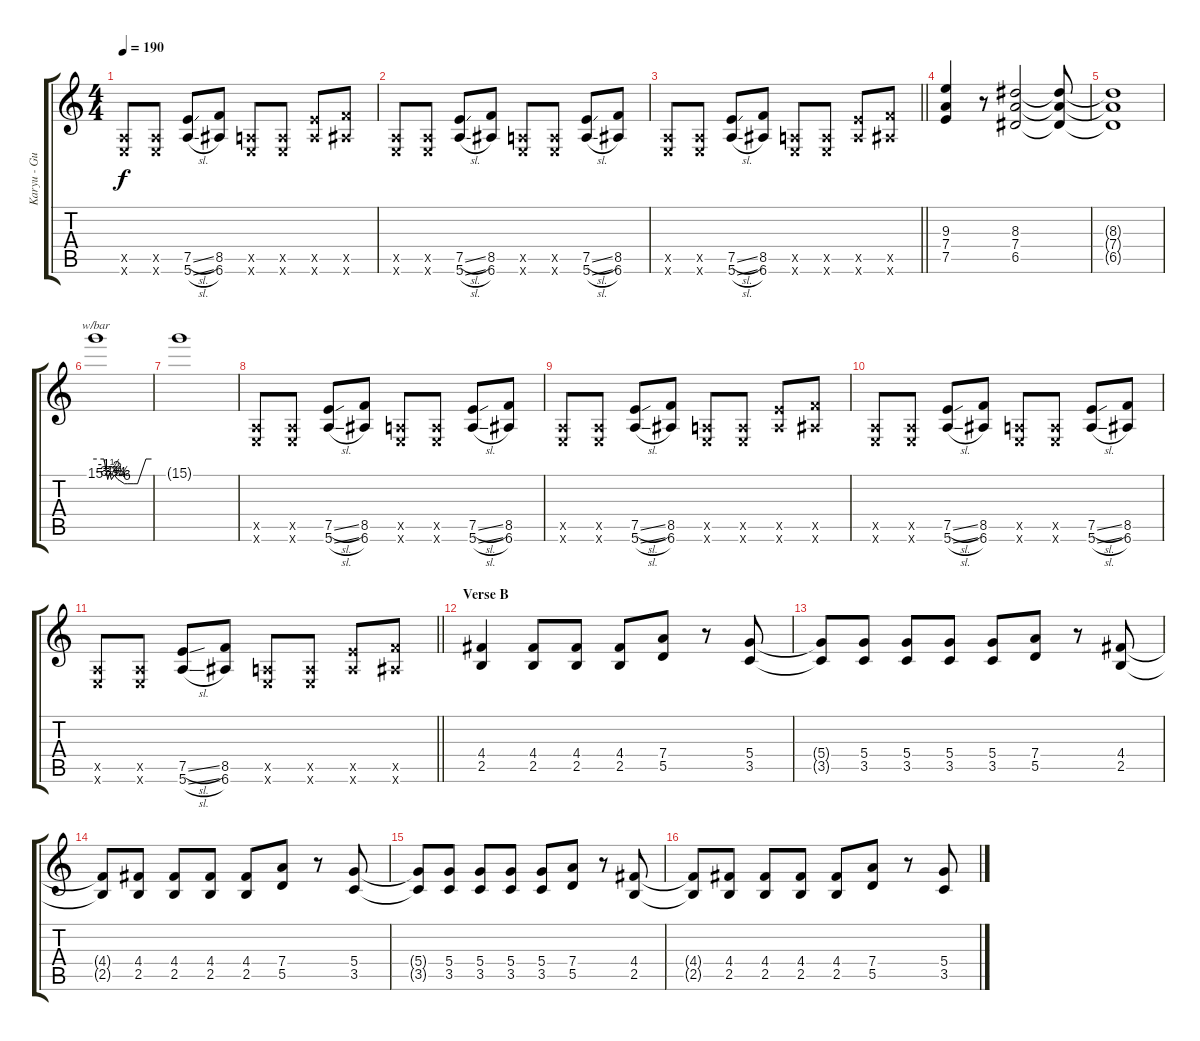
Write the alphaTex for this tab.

\track ("Karyu - Guitar 1" "Karyu - Gu") {instrument distortionguitar}
\staff {score tabs}
\tuning (E4 B3 G3 D3 A2 E2) {hide}
\ts (4 4)
\tempo 190
\clef g2
\ks c
(0.5{x} 0.6{x}).8{dy f} (0.5{x} 0.6{x}).8 (7.5{sl} 5.6{sl}).8 (8.5 6.6).8 (0.5{x} 0.6{x}).8 (0.5{x} 0.6{x}).8 (7.5{x} 5.6{x}).8 (8.5{x} 6.6{x}).8 |
(0.5{x} 0.6{x}).8 (0.5{x} 0.6{x}).8 (7.5{sl} 5.6{sl}).8 (8.5 6.6).8 (0.5{x} 0.6{x}).8 (0.5{x} 0.6{x}).8 (7.5{sl} 5.6{sl}).8 (8.5 6.6).8 |
\barLineRight lightlight
(0.5{x} 0.6{x}).8 (0.5{x} 0.6{x}).8 (7.5{sl} 5.6{sl}).8 (8.5 6.6).8 (0.5{x} 0.6{x}).8 (0.5{x} 0.6{x}).8 (7.5{x} 5.6{x}).8 (8.5{x} 6.6{x}).8 |
\section ("" "")
(9.3 7.4 7.5).4 r.8 (8.3 7.4 6.5).2 (8.3{t} 7.4{t} 6.5{t}).8 |
(8.3{t} 7.4{t} 6.5{t}).1 |
15.1.1{tbe (custom default 0 0 9 0 13 -14 15 -6 17 -14 20 -8 24 -14 26 -16 31 -24 34 -24 41 -24 45 -24 54 0 60 0)} |
15.1{t}.1 |
(0.5{x} 0.6{x}).8 (0.5{x} 0.6{x}).8 (7.5{sl} 5.6{sl}).8 (8.5 6.6).8 (0.5{x} 0.6{x}).8 (0.5{x} 0.6{x}).8 (7.5{sl} 5.6{sl}).8 (8.5 6.6).8 |
(0.5{x} 0.6{x}).8 (0.5{x} 0.6{x}).8 (7.5{sl} 5.6{sl}).8 (8.5 6.6).8 (0.5{x} 0.6{x}).8 (0.5{x} 0.6{x}).8 (7.5{x} 5.6{x}).8 (8.5{x} 6.6{x}).8 |
(0.5{x} 0.6{x}).8 (0.5{x} 0.6{x}).8 (7.5{sl} 5.6{sl}).8 (8.5 6.6).8 (0.5{x} 0.6{x}).8 (0.5{x} 0.6{x}).8 (7.5{sl} 5.6{sl}).8 (8.5 6.6).8 |
\barLineRight lightlight
(0.5{x} 0.6{x}).8 (0.5{x} 0.6{x}).8 (7.5{sl} 5.6{sl}).8 (8.5 6.6).8 (0.5{x} 0.6{x}).8 (0.5{x} 0.6{x}).8 (7.5{x} 5.6{x}).8 (8.5{x} 6.6{x}).8 |
\section ("" "Verse B")
(4.4 2.5).4 (4.4 2.5).8 (4.4 2.5).8 (4.4 2.5).8 (7.4 5.5).8 r.8 (5.4 3.5).8 |
(5.4{t} 3.5{t}).8 (5.4 3.5).8 (5.4 3.5).8 (5.4 3.5).8 (5.4 3.5).8 (7.4 5.5).8 r.8 (4.4 2.5).8 |
(4.4{t} 2.5{t}).8 (4.4 2.5).8 (4.4 2.5).8 (4.4 2.5).8 (4.4 2.5).8 (7.4 5.5).8 r.8 (5.4 3.5).8 |
(5.4{t} 3.5{t}).8 (5.4 3.5).8 (5.4 3.5).8 (5.4 3.5).8 (5.4 3.5).8 (7.4 5.5).8 r.8 (4.4 2.5).8 |
(4.4{t} 2.5{t}).8 (4.4 2.5).8 (4.4 2.5).8 (4.4 2.5).8 (4.4 2.5).8 (7.4 5.5).8 r.8 (5.4 3.5).8
